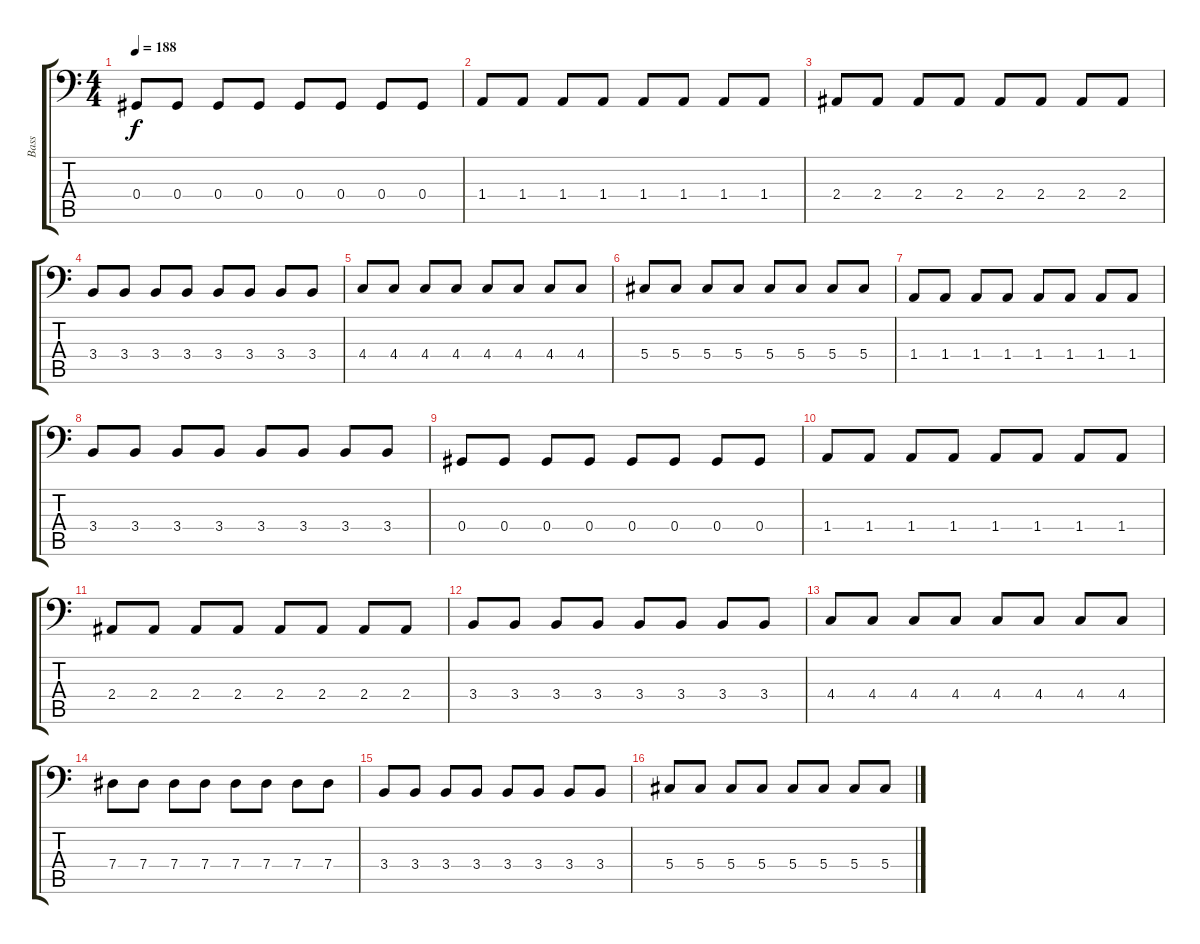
\track ("Bass" "Bass") {instrument slapbass2}
\staff {score tabs}
\tuning (B2 Gb2 Db2 Ab1 Eb1 Bb0) {hide}
\ts (4 4)
\tempo 188
\clef f4
\ks c
0.4.8{dy f} 0.4.8 0.4.8 0.4.8 0.4.8 0.4.8 0.4.8 0.4.8 |
1.4.8 1.4.8 1.4.8 1.4.8 1.4.8 1.4.8 1.4.8 1.4.8 |
2.4.8 2.4.8 2.4.8 2.4.8 2.4.8 2.4.8 2.4.8 2.4.8 |
3.4.8 3.4.8 3.4.8 3.4.8 3.4.8 3.4.8 3.4.8 3.4.8 |
4.4.8 4.4.8 4.4.8 4.4.8 4.4.8 4.4.8 4.4.8 4.4.8 |
5.4.8 5.4.8 5.4.8 5.4.8 5.4.8 5.4.8 5.4.8 5.4.8 |
1.4.8 1.4.8 1.4.8 1.4.8 1.4.8 1.4.8 1.4.8 1.4.8 |
3.4.8 3.4.8 3.4.8 3.4.8 3.4.8 3.4.8 3.4.8 3.4.8 |
0.4.8 0.4.8 0.4.8 0.4.8 0.4.8 0.4.8 0.4.8 0.4.8 |
1.4.8 1.4.8 1.4.8 1.4.8 1.4.8 1.4.8 1.4.8 1.4.8 |
2.4.8 2.4.8 2.4.8 2.4.8 2.4.8 2.4.8 2.4.8 2.4.8 |
3.4.8 3.4.8 3.4.8 3.4.8 3.4.8 3.4.8 3.4.8 3.4.8 |
4.4.8 4.4.8 4.4.8 4.4.8 4.4.8 4.4.8 4.4.8 4.4.8 |
7.4.8 7.4.8 7.4.8 7.4.8 7.4.8 7.4.8 7.4.8 7.4.8 |
3.4.8 3.4.8 3.4.8 3.4.8 3.4.8 3.4.8 3.4.8 3.4.8 |
5.4.8 5.4.8 5.4.8 5.4.8 5.4.8 5.4.8 5.4.8 5.4.8
